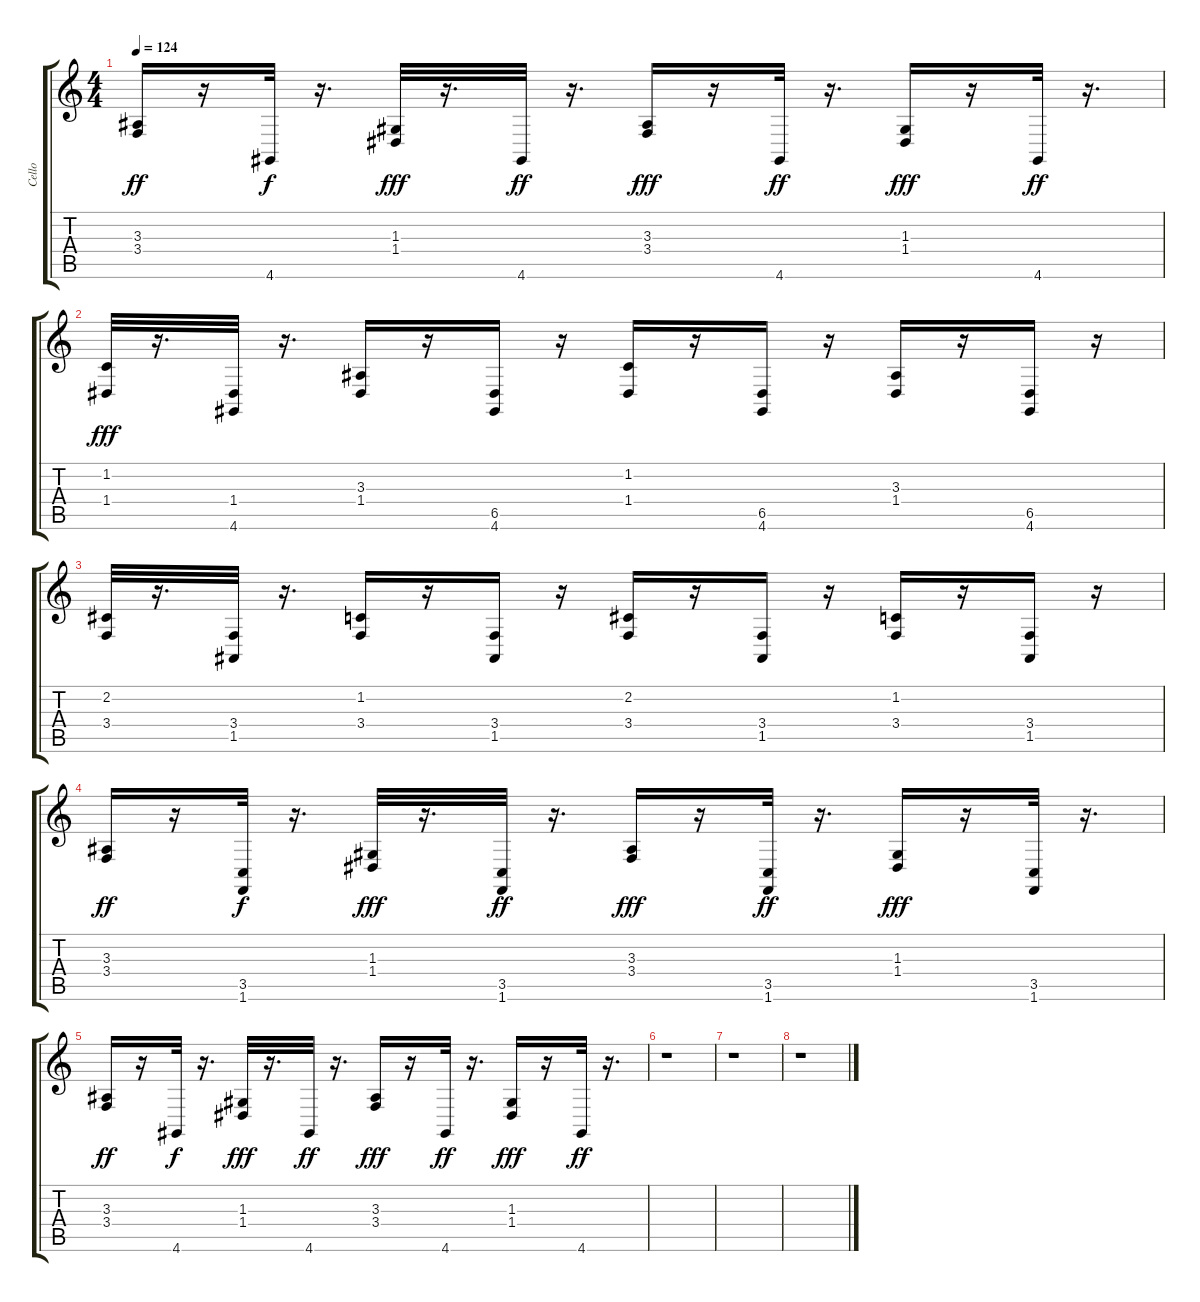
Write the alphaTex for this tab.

\track ("Cello" "Cello") {instrument cello}
\staff {score tabs}
\tuning (E4 B3 G3 D3 A2 E2) {hide}
\ts (4 4)
\tempo 124
\clef g2
\ks c
(3.3 3.4).16{dy ff} r.16 4.6.32{dy f} r.16{d} (1.3 1.4).32{dy fff} r.16{d} 4.6.32{dy ff} r.16{d} (3.3 3.4).16{dy fff} r.16 4.6.32{dy ff} r.16{d} (1.3 1.4).16{dy fff} r.16 4.6.32{dy ff} r.16{d} |
(1.2 1.4).32{dy fff} r.16{d} (1.4 4.6).32 r.16{d} (3.3 1.4).16 r.16 (6.5 4.6).16 r.16 (1.2 1.4).16 r.16 (6.5 4.6).16 r.16 (3.3 1.4).16 r.16 (6.5 4.6).16 r.16 |
(2.2 3.4).32 r.16{d} (3.4 1.5).32 r.16{d} (1.2 3.4).16 r.16 (3.4 1.5).16 r.16 (2.2 3.4).16 r.16 (3.4 1.5).16 r.16 (1.2 3.4).16 r.16 (3.4 1.5).16 r.16 |
(3.3 3.4).16{dy ff} r.16 (3.5 1.6).32{dy f} r.16{d} (1.3 1.4).32{dy fff} r.16{d} (3.5 1.6).32{dy ff} r.16{d} (3.3 3.4).16{dy fff} r.16 (3.5 1.6).32{dy ff} r.16{d} (1.3 1.4).16{dy fff} r.16 (3.5 1.6).32 r.16{d} |
(3.3 3.4).16{dy ff} r.16 4.6.32{dy f} r.16{d} (1.3 1.4).32{dy fff} r.16{d} 4.6.32{dy ff} r.16{d} (3.3 3.4).16{dy fff} r.16 4.6.32{dy ff} r.16{d} (1.3 1.4).16{dy fff} r.16 4.6.32{dy ff} r.16{d} |
r.1 |
r.1 |
r.1
